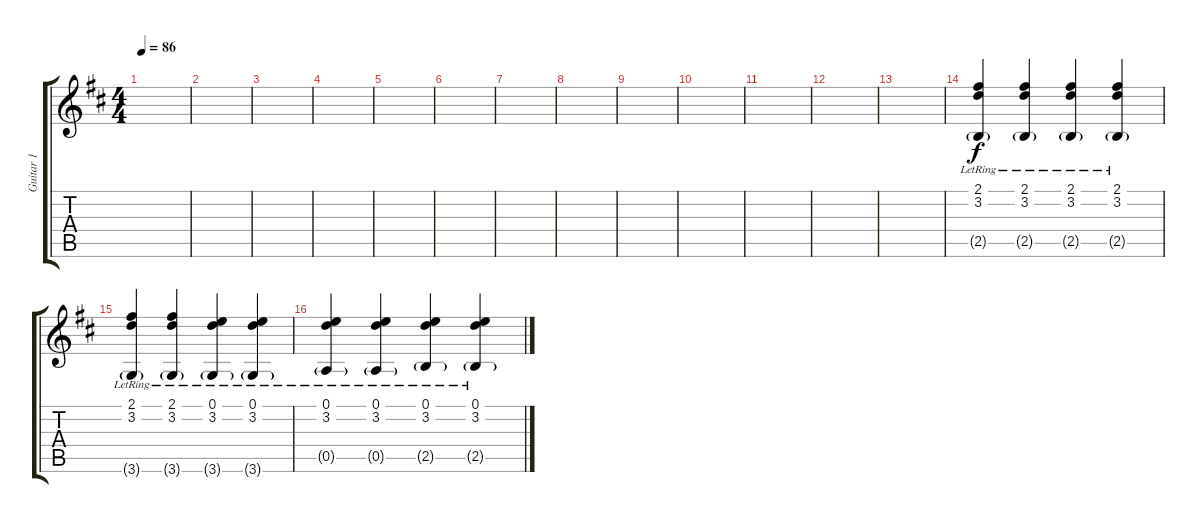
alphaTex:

\track ("Guitar 1" "Guitar 1") {instrument acousticguitarsteel}
\staff {score tabs}
\tuning (E4 B3 G3 D3 A2 E2) {hide}
\ts (4 4)
\tempo 86
\clef g2
\ks d
|
|
|
|
|
|
|
|
|
|
|
|
|
(2.1{lr} 3.2{lr} 2.5{g lr}).4 (2.1{lr} 3.2{lr} 2.5{g lr}).4 (2.1{lr} 3.2{lr} 2.5{g lr}).4 (2.1{lr} 3.2{lr} 2.5{g lr}).4 |
(2.1{lr} 3.2{lr} 3.6{g lr}).4 (2.1{lr} 3.2{lr} 3.6{g lr}).4 (0.1{lr} 3.2{lr} 3.6{g lr}).4 (0.1{lr} 3.2{lr} 3.6{g lr}).4 |
(0.1{lr} 3.2{lr} 0.5{g lr}).4 (0.1{lr} 3.2{lr} 0.5{g lr}).4 (0.1{lr} 3.2{lr} 2.5{g lr}).4 (0.1{lr} 3.2{lr} 2.5{g lr}).4
